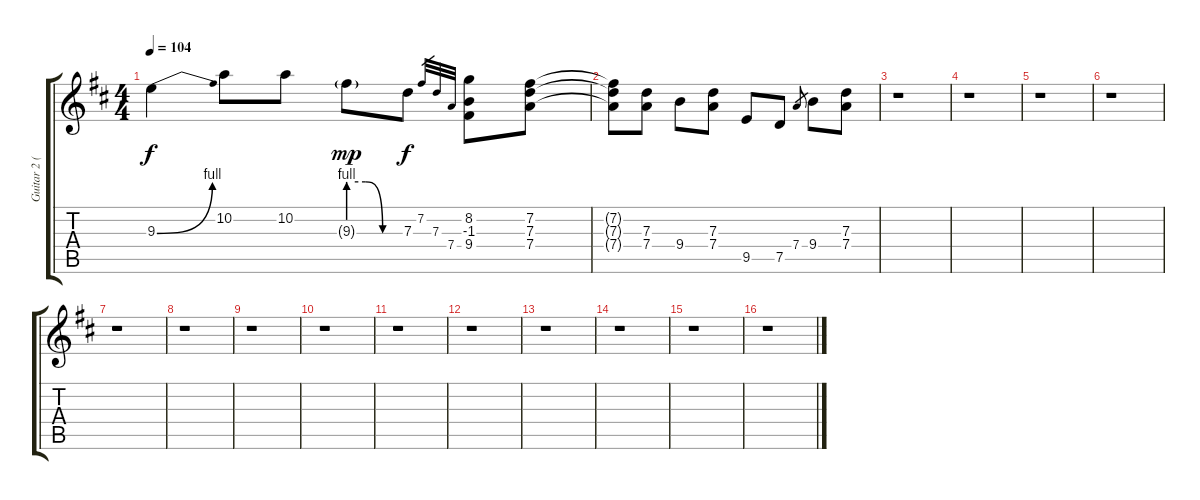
\track ("Guitar 2 (Intro-Verses)" "Guitar 2 (") {instrument electricguitarclean}
\staff {score tabs}
\tuning (D4 B3 G3 D3 G2 D2) {hide}
\ts (4 4)
\tempo 104
\clef g2
\ks d
9.3{be (bend 0 0 60 4)}.4{dy f} 10.2.8 10.2.8 9.3{be (custom 0 4 20 4 40 0 60 0) g}.8{dy mp} 7.3.8{dy f} 7.2.32{gr} 7.3.32{gr} 7.4.32{gr} (8.2 -1.3 9.4).8 (7.2 7.3 7.4).8 |
(7.2{t} 7.3{t} 7.4{t}).8 (7.3 7.4).8 9.4.8 (7.3 7.4).8 9.5.8 7.5.8 7.4.8{gr} 9.4.8 (7.3 7.4).8 |
r.1 |
r.1 |
r.1 |
r.1 |
r.1 |
r.1 |
r.1 |
r.1 |
r.1 |
r.1 |
r.1 |
r.1 |
r.1 |
r.1
